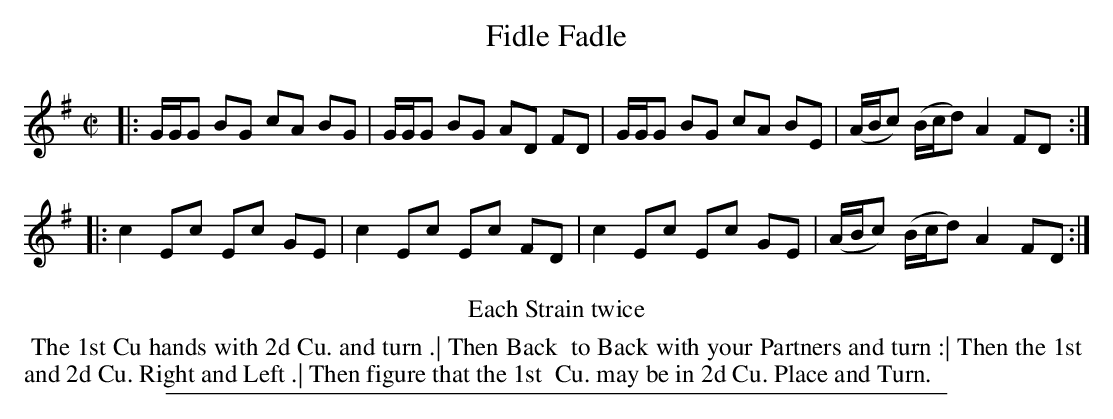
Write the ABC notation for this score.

X:1
T: Fidle Fadle
M: C|
L: 1/8
K: G
|:\
G/G/G BG cA BG | G/G/G BG AD FD |\
G/G/G BG cA BE | (A/B/c) (B/c/d) A2 FD :|
|:\
c2 Ec Ec GE | c2 Ec Ec FD |\
c2 Ec Ec GE | (A/B/c) (B/c/d) A2 FD :|
